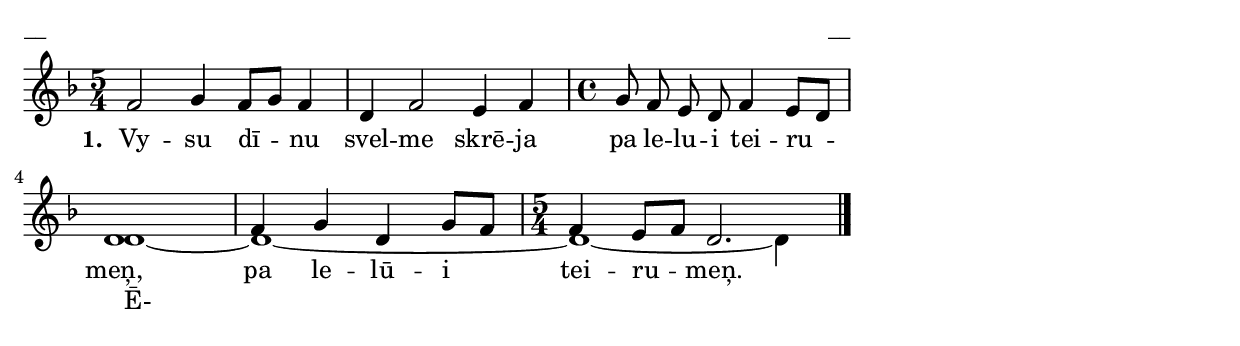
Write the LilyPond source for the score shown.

\version "2.13.18"

\paper {
line-width = 14\cm
left-margin = 0.4\cm
between-system-padding = 0.1\cm
between-system-space = 0.1\cm
}
% SBTZK, p.35
\layout {
indent = #0
ragged-last = ##f
}


voiceA = \relative c' {
\clef "treble"
\key f \major
\time 5/4
f2 g4 f8 [g] f4 | d f2 e4 f | \time 4/4 g8 f e d f4 e8 [d] |
d1 | f4 g d g8 [f] | \time 5/4 f4 e8 [f] d2. \bar"|."
}

lyricA = \lyricmode {
\set stanza = "1. "
Vy -- su dī -- nu svel -- me skrē -- ja pa le -- lu -- i tei -- ru -- meņ, pa le -- lū -- i tei -- ru -- meņ.
}

voiceB = \relative c' {
\clef "treble"
\key f \major
\time 5/4
s1 s4 | s1 s4 | \time 4/4 s1
d1~| d~ \time 5/4 d1~ d4  \bar"|."
}

lyricB = \lyricmode {
Ē-
}

fullScore = <<
%\new ChordNames { \chordsA }
\new Staff {
<<
\new Voice = "voiceA" { \voiceOne \autoBeamOff \voiceA }
\lyricsto "voiceA" \new Lyrics \lyricA
\new Voice = "voiceB" { \voiceTwo \autoBeamOff \voiceB }
\lyricsto "voiceB" \new Lyrics \lyricB
>>
}
>>



\score {
\fullScore
\header { piece = "__" opus = "__" }
}
\markup { \with-color #(x11-color 'white) \sans \smaller "__" }
\score {
\unfoldRepeats
\fullScore
\midi {
\context { \Staff \remove "Staff_performer" }
\context { \Voice \consists "Staff_performer" }
}
}


